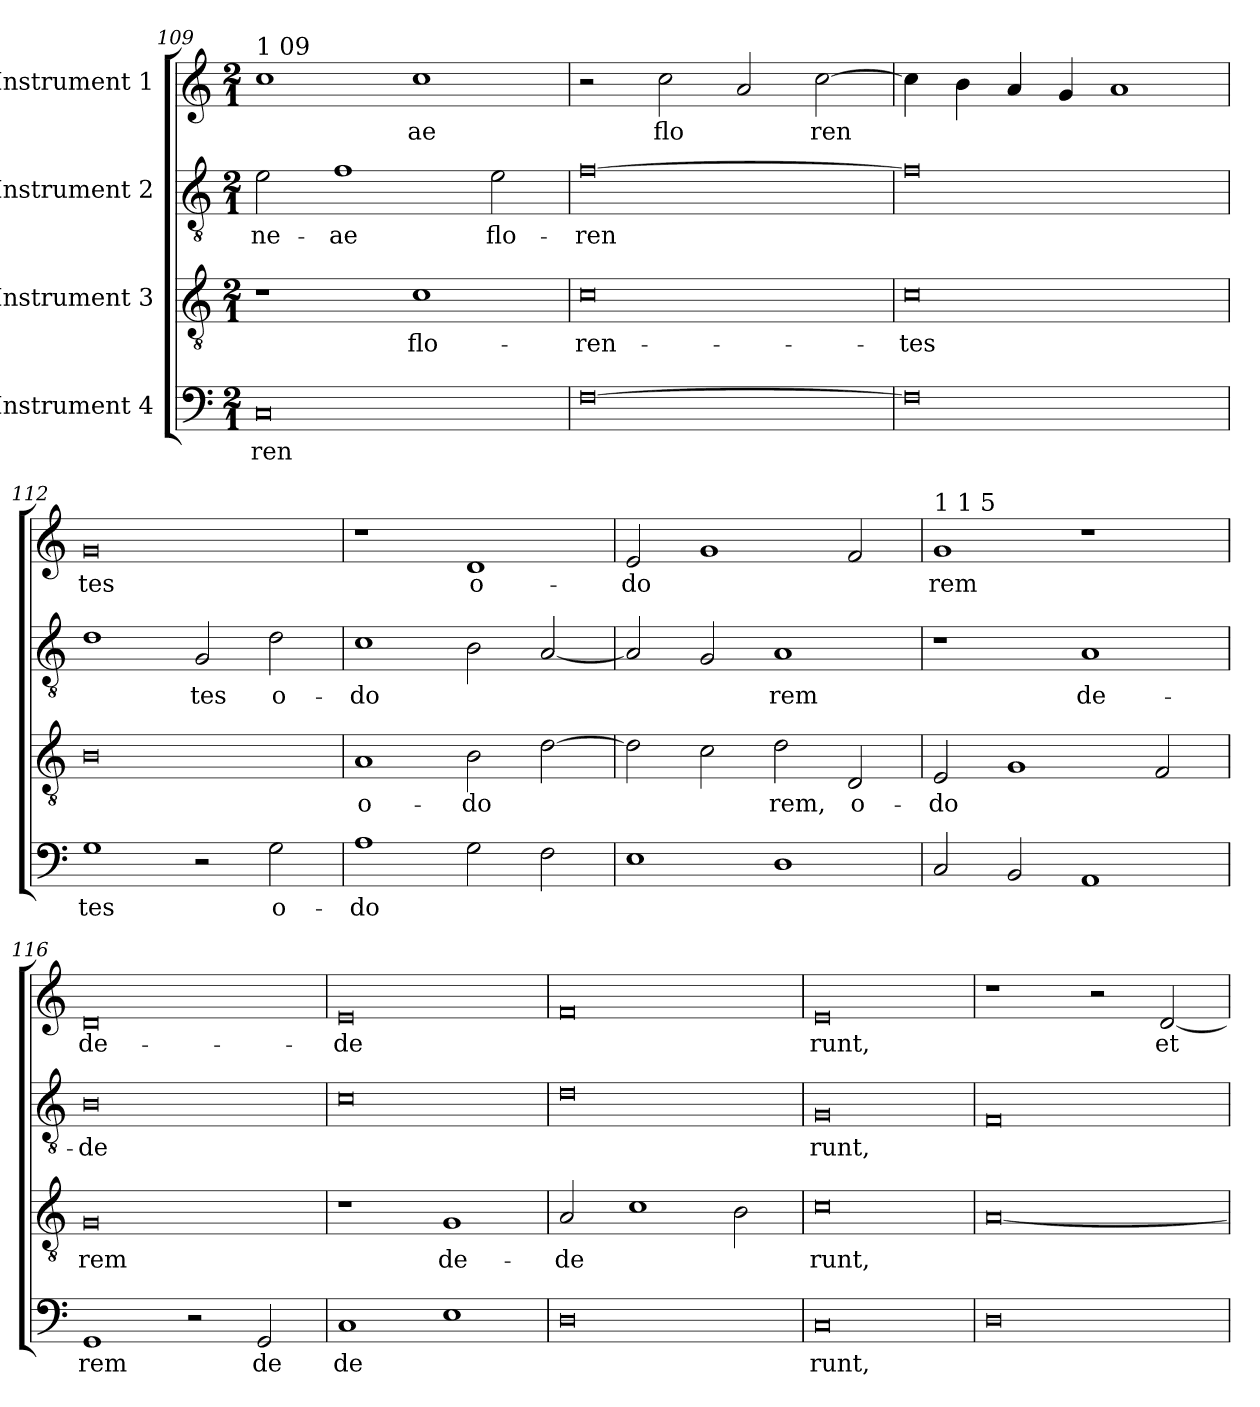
**kern	**text	**kern	**text	**kern	**text	**kern	**text
*part4	*part4	*part3	*part3	*part2	*part2	*part1	*part1
*staff4	*staff4	*staff3	*staff3	*staff2	*staff2	*staff1	*staff1
*I"Instrument 4	*	*I"Instrument 3	*	*I"Instrument 2	*	*I"Instrument 1	*
!!LO:LB:g=z
*clefF4	*	*clefGv2	*	*clefGv2	*	*clefG2	*
*k[]	*	*k[]	*	*k[]	*	*k[]	*
*C:	*	*C:	*	*C:	*	*C:	*
*M2/1	*	*M2/1	*	*M2/1	*	*M2/1	*
=109	=109	=109	=109	=109	=109	=109	=109
!	!	!	!	!	!	!LO:TX:a:t=1 09	!
!	!LO:LY:b:cj	!	!	!	!LO:LY:b:cj	!	!LO:LY:b:cj
0C	-ren-	1r	.	2e\	-ne-	1cc	--
!	!	!	!	!	!LO:LY:b:cj	!	!
.	.	.	.	1f	-ae	.	.
!	!	!	!LO:LY:b:cj	!	!	!	!LO:LY:b:cj
.	.	1c	flo-	.	.	1cc	-ae
!	!	!	!	!	!LO:LY:b:cj	!	!
.	.	.	.	2e\	flo-	.	.
=110	=110	=110	=110	=110	=110	=110	=110
!	!LO:LY:b:cj	!	!LO:LY:b:cj	!	!LO:LY:b:cj	!	!
[>0F	--	0c	-ren-	[>0f	-ren-	2r	.
!	!	!	!	!	!	!	!LO:LY:b:cj
.	.	.	.	.	.	2cc\	flo-
!	!	!	!	!	!	!	!LO:LY:b:cj
.	.	.	.	.	.	2a/	--
!	!	!	!	!	!	!	!LO:LY:b:cj
.	.	.	.	.	.	[>2cc\	-ren-
=111	=111	=111	=111	=111	=111	=111	=111
!	!LO:LY:b:cj	!	!LO:LY:b:cj	!	!LO:LY:b:cj	!	!LO:LY:b:cj
0F]	--	0c	-tes	0f]	--	4cc\]	--
!	!	!	!	!	!	!	!LO:LY:b:cj
.	.	.	.	.	.	4b\	--
!	!	!	!	!	!	!	!LO:LY:b:cj
.	.	.	.	.	.	4a/	--
!	!	!	!	!	!	!	!LO:LY:b:cj
.	.	.	.	.	.	4g/	--
!	!	!	!	!	!	!	!LO:LY:b:cj
.	.	.	.	.	.	1a	--
=112	=112	=112	=112	=112	=112	=112	=112
!	!LO:LY:b:cj	!	!LO:LY:b:cj	!	!LO:LY:b:cj	!	!LO:LY:b:cj
1G	-tes	0B	.	1d	--	0g	-tes
!	!	!	!	!	!LO:LY:b:cj	!	!
2r	.	.	.	2G/	-tes	.	.
!	!LO:LY:b:cj	!	!	!	!LO:LY:b:cj	!	!
2G\	o-	.	.	2d\	o-	.	.
=113	=113	=113	=113	=113	=113	=113	=113
!	!LO:LY:b:cj	!	!LO:LY:b:cj	!	!LO:LY:b:cj	!	!
1A	-do-	1A	o-	1c	-do-	1r	.
!	!LO:LY:b:cj	!	!LO:LY:b:cj	!	!LO:LY:b:cj	!	!LO:LY:b:cj
2G\	--	2B\	-do-	2B\	--	1d	o-
!	!LO:LY:b:cj	!	!LO:LY:b:cj	!	!LO:LY:b:cj	!	!
2F\	--	[>2d\	--	[<2A/	--	.	.
=114	=114	=114	=114	=114	=114	=114	=114
!	!LO:LY:b:cj	!	!LO:LY:b:cj	!	!LO:LY:b:cj	!	!LO:LY:b:cj
1E	--	2d\]	--	2A/]	--	2e/	-do-
!	!	!	!LO:LY:b:cj	!	!LO:LY:b:cj	!	!LO:LY:b:cj
.	.	2c\	--	2G/	--	1g	--
!	!LO:LY:b:cj	!	!LO:LY:b:cj	!	!LO:LY:b:cj	!	!
1D	--	2d\	-rem,	1A	-rem	.	.
!	!	!	!LO:LY:b:cj	!	!	!	!LO:LY:b:cj
.	.	2D/	o-	.	.	2f/	--
!!LO:PB:g=z
=115	=115	=115	=115	=115	=115	=115	=115
!	!	!	!	!	!	!LO:TX:a:t=1 1 5	!
!	!LO:LY:b:cj	!	!LO:LY:b:cj	!	!	!	!LO:LY:b:cj
2C/	--	2E/	-do-	1r	.	1g	-rem
!	!LO:LY:b:cj	!	!LO:LY:b:cj	!	!	!	!
2BB/	--	1G	--	.	.	.	.
!	!LO:LY:b:cj	!	!	!	!LO:LY:b:cj	!	!
1AA	--	.	.	1A	de-	1r	.
!	!	!	!LO:LY:b:cj	!	!	!	!
.	.	2F/	--	.	.	.	.
=116	=116	=116	=116	=116	=116	=116	=116
!	!LO:LY:b:cj	!	!LO:LY:b:cj	!	!LO:LY:b:cj	!	!LO:LY:b:cj
1GG	-rem	0G	-rem	0B	-de-	0d	de-
2r	.	.	.	.	.	.	.
!	!LO:LY:b:cj	!	!	!	!	!	!
2GG/	de	.	.	.	.	.	.
=117	=117	=117	=117	=117	=117	=117	=117
!	!LO:LY:b:cj	!	!	!	!LO:LY:b:cj	!	!LO:LY:b:cj
1C	de-	1r	.	0c	--	0e	-de-
!	!LO:LY:b:cj	!	!LO:LY:b:cj	!	!	!	!
1E	--	1G	de-	.	.	.	.
=118	=118	=118	=118	=118	=118	=118	=118
!	!LO:LY:b:cj	!	!LO:LY:b:cj	!	!LO:LY:b:cj	!	!LO:LY:b:cj
0D	--	2A/	-de-	0d	--	0f	--
!	!	!	!LO:LY:b:cj	!	!	!	!
.	.	1c	--	.	.	.	.
!	!	!	!LO:LY:b:cj	!	!	!	!
.	.	2B\	--	.	.	.	.
=119	=119	=119	=119	=119	=119	=119	=119
!	!LO:LY:b:cj	!	!LO:LY:b:cj	!	!LO:LY:b:cj	!	!LO:LY:b:cj
0C	-runt,	0c	-runt,	0G	-runt,	0e	-runt,
=120	=120	=120	=120	=120	=120	=120	=120
!	!LO:LY:b:cj	!	!LO:LY:b:cj	!	!LO:LY:b:cj	!	!
0D	.	[>0A	.	0F	.	1r	.
.	.	.	.	.	.	2r	.
!	!	!	!	!	!	!	!LO:LY:b:cj
.	.	.	.	.	.	[>2d/	et
=	=	=	=	=	=	=	=
*-	*-	*-	*-	*-	*-	*-	*-
